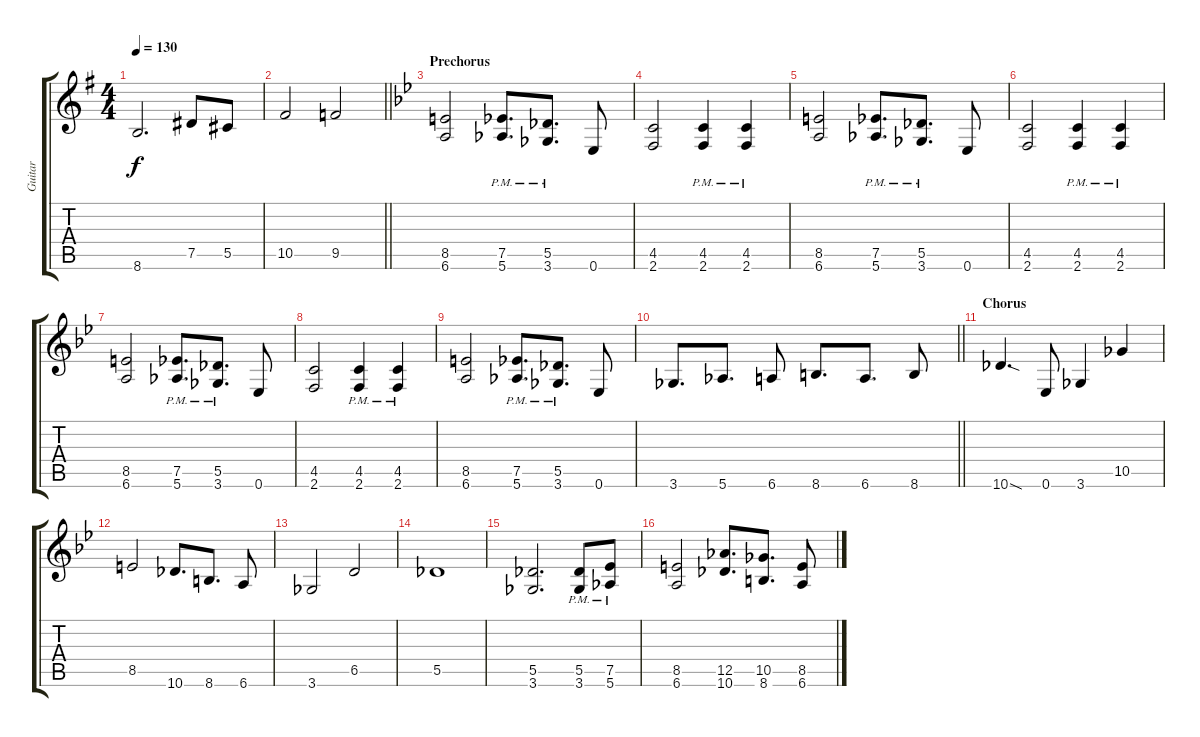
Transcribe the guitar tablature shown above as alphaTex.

\track ("Guitar" "Guitar") {instrument distortionguitar}
\staff {score tabs}
\tuning (Eb4 Bb3 Gb3 Db3 Ab2 Eb2) {hide}
\ts (4 4)
\tempo 130
\clef g2
\ks g
8.6.2{d dy f} 7.5.8 5.5.8 |
\barLineRight lightlight
10.5.2 9.5.2 |
\section ("" "Prechorus")
\ks bb
(8.5 6.6).2 (7.5{pm} 5.6{pm}).8{d} (5.5{pm} 3.6{pm}).8{d} 0.6.8 |
(4.5 2.6).2 (4.5{pm} 2.6{pm}).4 (4.5{pm} 2.6{pm}).4 |
(8.5 6.6).2 (7.5{pm} 5.6{pm}).8{d} (5.5{pm} 3.6{pm}).8{d} 0.6.8 |
(4.5 2.6).2 (4.5{pm} 2.6{pm}).4 (4.5{pm} 2.6{pm}).4 |
(8.5 6.6).2 (7.5{pm} 5.6{pm}).8{d} (5.5{pm} 3.6{pm}).8{d} 0.6.8 |
(4.5 2.6).2 (4.5{pm} 2.6{pm}).4 (4.5{pm} 2.6{pm}).4 |
(8.5 6.6).2 (7.5{pm} 5.6{pm}).8{d} (5.5{pm} 3.6{pm}).8{d} 0.6.8 |
\barLineRight lightlight
3.6.8{d} 5.6.8{d} 6.6.8 8.6.8{d} 6.6.8{d} 8.6.8 |
\section ("" "Chorus")
10.6{sod}.4{d} 0.6.8 3.6.4 10.5.4 |
8.5.2 10.6.8{d} 8.6.8{d} 6.6.8 |
3.6.2 6.5.2 |
5.5.1 |
(5.5 3.6).2{d} (5.5{pm} 3.6{pm}).8 (7.5{pm} 5.6{pm}).8 |
(8.5 6.6).2 (12.5 10.6).8{d} (10.5 8.6).8{d} (8.5 6.6).8
